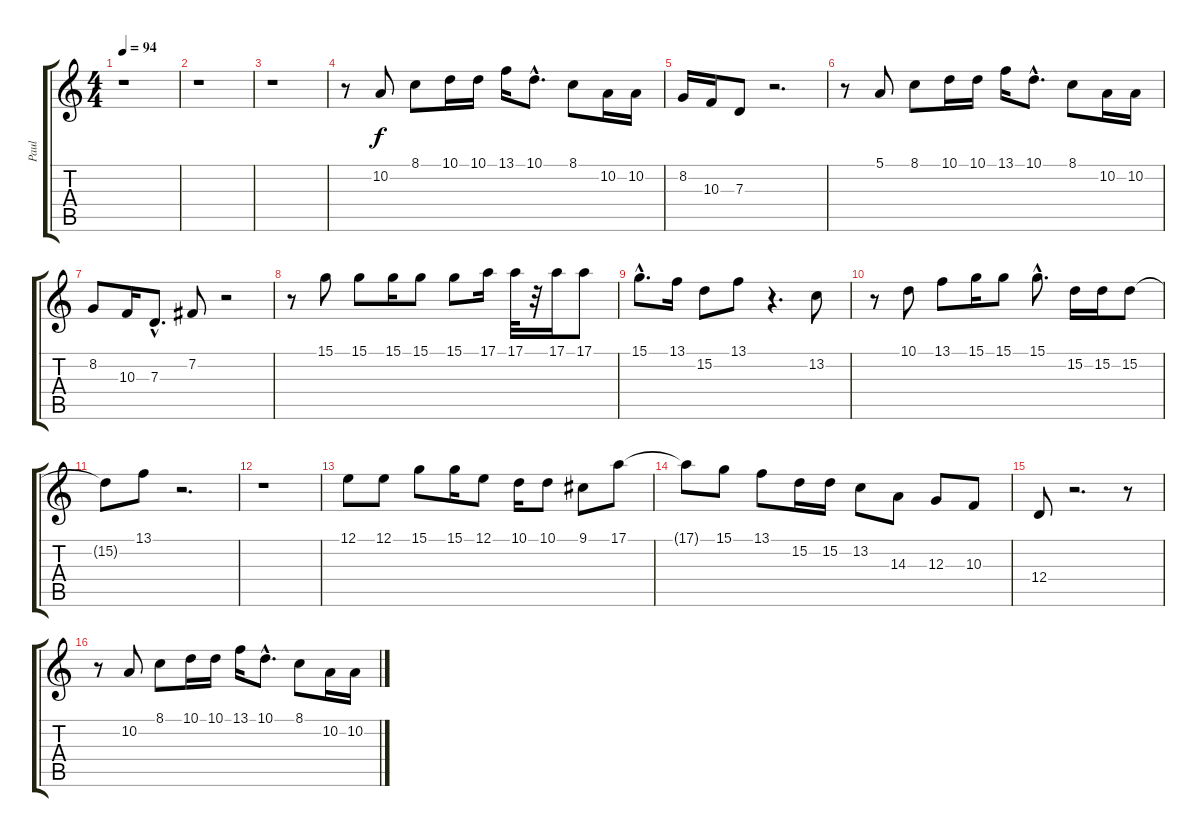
\track ("Paul" "Paul") {instrument tenorsax}
\staff {score tabs}
\tuning (E4 B3 G3 D3 A2 E2) {hide}
\ts (4 4)
\tempo 94
\clef g2
\ks c
r.1{dy f instrument tenorsax} |
r.1 |
r.1 |
r.8 10.2.8 8.1.8 10.1.16 10.1.16 13.1.16 10.1{hac}.8{d} 8.1.8 10.2.16 10.2.16 |
8.2.16 10.3.16 7.3.8 r.2{d} |
r.8 5.1.8 8.1.8 10.1.16 10.1.16 13.1.16 10.1{hac}.8{d} 8.1.8 10.2.16 10.2.16 |
8.2.8 10.3.16 7.3{hac}.8{d} 7.2.8 r.2 |
r.8 15.1.8 15.1.8 15.1.16 15.1.8 15.1.8 17.1.16 17.1.32 r.32 17.1.16 17.1.8 |
15.1{hac}.8{d} 13.1.16 15.2.8 13.1.8 r.4{d} 13.2.8 |
r.8 10.1.8 13.1.8 15.1.16 15.1.8 15.1{hac}.8{d} 15.2.16 15.2.16 15.2.8 |
15.2{t}.8 13.1.8 r.2{d} |
r.1 |
12.1.8 12.1.8 15.1.8 15.1.16 12.1.8 10.1.16 10.1.8 9.1.8 17.1.8 |
17.1{t}.8 15.1.8 13.1.8 15.2.16 15.2.16 13.2.8 14.3.8 12.3.8 10.3.8 |
12.4.8 r.2{d} r.8 |
r.8 10.2.8 8.1.8 10.1.16 10.1.16 13.1.16 10.1{hac}.8{d} 8.1.8 10.2.16 10.2.16
